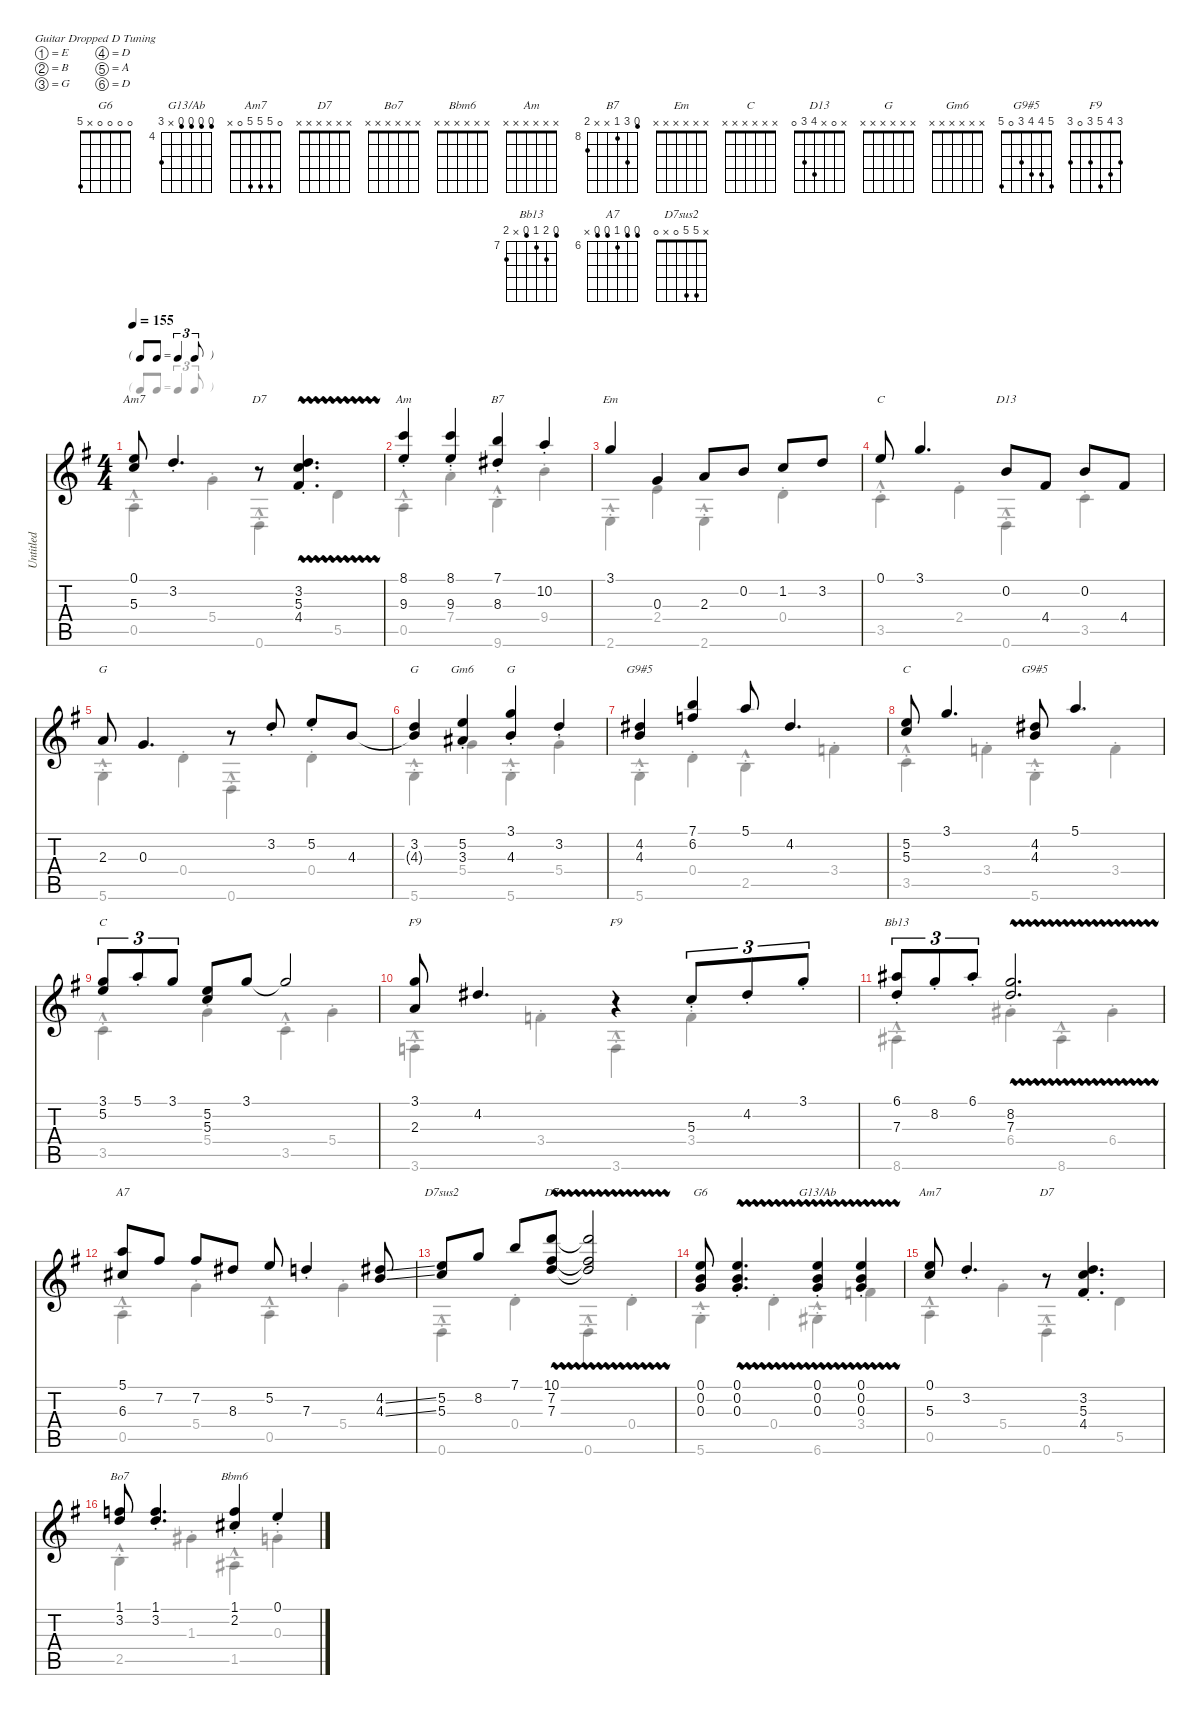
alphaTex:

\defaultSystemsLayout 4
\hideDynamics
\bracketExtendMode nobrackets
\otherSystemsTrackNameOrientation horizontal
\track ("Untitled" "Untitled") {instrument acousticguitarsteel}
\staff {score tabs}
\tuning (E4 B3 G3 D3 A2 D2)
\chord ("G6" 0 0 0 0 x 5)
\chord ("G13/Ab" 3 3 3 3 x 6) {firstfret 4}
\chord ("Am7" 0 5 5 5 0 x)
\chord ("D7" x x x x x x)
\chord ("Bo7" x x x x x x)
\chord ("Bbm6" x x x x x x)
\chord ("Am" x x x x x x)
\chord ("B7" 7 10 8 x x 9) {firstfret 8}
\chord ("Em" x x x x x x)
\chord ("C" x x x x x x)
\chord ("D13" x 0 x 4 3 0)
\chord ("G" x x x x x x)
\chord ("Gm6" x x x x x x)
\chord ("G9#5" 5 4 4 3 0 5)
\chord ("F9" 3 4 5 3 0 3)
\chord ("Bb13" 6 8 7 6 x 8) {firstfret 7}
\chord ("A7" 5 5 6 5 5 x) {firstfret 6}
\chord ("D7sus2" x 5 5 0 x 0)
\voice
\ts (4 4)
\tf triplet8th
\tempo 155
\clef g2
\ks g
(0.1{acc forcenatural} 5.3{acc forcenatural}).8{ch "Am7" dy mf beam Up} 3.2{st acc forcenatural}.4{d beam Up} r.8{ch "D7" beam Up} (3.2{vw st acc forcenatural} 5.3{vw st acc forcenatural} 4.4{vw st acc #}).4{d beam Up} |
(8.1{st acc forcenatural} 9.3{st acc forcenatural}).4{ch "Am" beam Up} (8.1{st acc forcenatural} 9.3{st acc forcenatural}).4{beam Up} (7.1{st acc forcenatural} 8.3{st acc #}).4{ch "B7" beam Up} 10.2{st acc forcenatural}.4{beam Up} |
3.1{acc forcenatural}.4{ch "Em" beam Up} 0.3{acc forcenatural}.4{beam Up} 2.3{acc forcenatural}.8{beam Up} 0.2{acc forcenatural}.8{beam Up} 1.2{acc forcenatural}.8{beam Up} 3.2{acc forcenatural}.8{beam Up} |
0.1{acc forcenatural}.8{ch "C" beam Up} 3.1{acc forcenatural}.4{d beam Up} 0.2{acc forcenatural}.8{ch "D13" beam Up} 4.4{acc #}.8{beam Up} 0.2{acc forcenatural}.8{beam Up} 4.4{acc #}.8{beam Up} |
2.3{acc forcenatural}.8{ch "G" beam Up} 0.3{acc forcenatural}.4{d beam Up} r.8{beam Up} 3.2{st acc forcenatural}.8{beam Up} 5.2{st acc forcenatural}.8{beam Up} 4.3{acc forcenatural}.8{beam Up} |
(3.2{acc forcenatural} 4.3{t acc forcenatural}).4{ch "G" beam Up} (5.2{st acc forcenatural} 3.3{st acc #}).4{ch "Gm6" beam Up} (3.1{st acc forcenatural} 4.3{st acc forcenatural}).4{ch "G" beam Up} 3.2{st acc forcenatural}.4{beam Up} |
(4.2{acc #} 4.3{acc forcenatural}).4{ch "G9#5" beam Up} (7.1{acc forcenatural} 6.2{acc forcenatural}).4{beam Up} 5.1{acc forcenatural}.8{beam Up} 4.2{acc #}.4{d beam Up} |
(5.2{acc forcenatural} 5.3{acc forcenatural}).8{ch "C" beam Up} 3.1{acc forcenatural}.4{d beam Up} (4.2{acc #} 4.3{acc forcenatural}).8{ch "G9#5" beam Up} 5.1{acc forcenatural}.4{d beam Up} |
(3.1{acc forcenatural} 5.2{acc forcenatural}).8{tu (3 2) ch "C" beam Up} 5.1{st acc forcenatural}.8{tu (3 2) beam Up} 3.1{acc forcenatural}.8{tu (3 2) beam Up} (5.2{acc forcenatural} 5.3{acc forcenatural}).8{beam Up} 3.1{acc forcenatural}.8{beam Up} 3.1{t acc forcenatural}.2{beam Up} |
(3.1{acc forcenatural} 2.3{acc forcenatural}).8{ch "F9" beam Up} 4.2{acc #}.4{d beam Up} r.4{ch "F9" beam Up} 5.3{st acc forcenatural}.8{tu (3 2) beam Up} 4.2{st acc #}.8{tu (3 2) beam Up} 3.1{st acc forcenatural}.8{tu (3 2) beam Up} |
(6.1{st acc #} 7.3{st acc forcenatural}).8{tu (3 2) ch "Bb13" beam Up} 8.2{st acc forcenatural}.8{tu (3 2) beam Up} 6.1{st acc #}.8{tu (3 2) beam Up} (8.2{vw acc forcenatural} 7.3{vw acc forcenatural}).2{d beam Up} |
(5.1{acc forcenatural} 6.3{acc #}).8{ch "A7" beam Up} 7.2{acc #}.8{beam Up} 7.2{acc #}.8{beam Up} 8.3{acc #}.8{beam Up} 5.2{acc forcenatural}.8{beam Up} 7.3{st acc forcenatural}.4{beam Up} (4.2{ss acc #} 4.3{ss acc forcenatural}).8{beam Up} |
(5.2{acc forcenatural} 5.3{acc forcenatural}).8{ch "D7sus2" beam Up} 8.2{acc forcenatural}.8{beam Up} 7.1{acc forcenatural}.8{beam Up} (10.1{vw acc forcenatural} 7.2{vw acc #} 7.3{vw acc forcenatural}).8{ch "D7" beam Up} (10.1{vw t acc forcenatural} 7.2{vw t acc #} 7.3{vw t acc forcenatural}).2{beam Up} |
(0.1{acc forcenatural} 0.2{acc forcenatural} 0.3{acc forcenatural}).8{ch "G6" beam Up} (0.1{vw st acc forcenatural} 0.2{vw st acc forcenatural} 0.3{vw st acc forcenatural}).4{d beam Up} (0.1{vw st acc forcenatural} 0.2{vw st acc forcenatural} 0.3{vw st acc forcenatural}).4{ch "G13/Ab" beam Up} (0.1{vw st acc forcenatural} 0.2{vw st acc forcenatural} 0.3{vw st acc forcenatural}).4{beam Up} |
(0.1{acc forcenatural} 5.3{acc forcenatural}).8{ch "Am7" beam Up} 3.2{st acc forcenatural}.4{d beam Up} r.8{ch "D7" beam Up} (3.2{st acc forcenatural} 5.3{st acc forcenatural} 4.4{st acc #}).4{d beam Up} |
(1.1{acc forcenatural} 3.2{acc forcenatural}).8{ch "Bo7" beam Up} (1.1{st acc forcenatural} 3.2{st acc forcenatural}).4{d beam Up} (1.1{st acc forcenatural} 2.2{st acc #}).4{ch "Bbm6" beam Up} 0.1{st acc forcenatural}.4{beam Up}
\voice
\clef g2
\ottava regular
\simile none
\ks g
0.5{hac st acc forcenatural}.4{dy mf beam Down} 5.4{st acc forcenatural}.4{beam Down} 0.6{hac st acc forcenatural}.4{beam Down} 5.5{acc forcenatural}.4{beam Down} |
0.5{hac st acc forcenatural}.4{beam Down} 7.4{st acc forcenatural}.4{beam Down} 9.6{hac st acc forcenatural}.4{beam Down} 9.4{st acc forcenatural}.4{beam Down} |
2.6{hac st acc forcenatural}.4{beam Down} 2.4{st acc forcenatural}.4{beam Down} 2.6{hac st acc forcenatural}.4{beam Down} 0.4{st acc forcenatural}.4{beam Down} |
3.5{hac st acc forcenatural}.4{beam Down} 2.4{st acc forcenatural}.4{beam Down} 0.6{hac st acc forcenatural}.4{beam Down} 3.5{st acc forcenatural}.4{beam Down} |
5.6{hac st acc forcenatural}.4{beam Down} 0.4{st acc forcenatural}.4{beam Down} 0.6{hac st acc forcenatural}.4{beam Down} 0.4{st acc forcenatural}.4{beam Down} |
5.6{hac st acc forcenatural}.4{beam Down} 5.4{st acc forcenatural}.4{beam Down} 5.6{hac st acc forcenatural}.4{beam Down} 5.4{st acc forcenatural}.4{beam Down} |
5.6{hac st acc forcenatural}.4{beam Down} 0.4{st acc forcenatural}.4{beam Down} 2.5{hac st acc forcenatural}.4{beam Down} 3.4{st acc forcenatural}.4{beam Down} |
3.5{hac st acc forcenatural}.4{beam Down} 3.4{st acc forcenatural}.4{beam Down} 5.6{hac st acc forcenatural}.4{beam Down} 3.4{st acc forcenatural}.4{beam Down} |
3.5{hac st acc forcenatural}.4{beam Down} 5.4{st acc forcenatural}.4{beam Down} 3.5{hac st acc forcenatural}.4{beam Down} 5.4{st acc forcenatural}.4{beam Down} |
3.6{hac st acc forcenatural}.4{beam Down} 3.4{st acc forcenatural}.4{beam Down} 3.6{hac st acc forcenatural}.4{beam Down} 3.4{st acc forcenatural}.4{beam Down} |
8.6{hac st acc #}.4{beam Down} 6.4{st acc #}.4{beam Down} 8.6{hac st acc #}.4{beam Down} 6.4{st acc #}.4{beam Down} |
0.5{hac st acc forcenatural}.4{beam Down} 5.4{st acc forcenatural}.4{beam Down} 0.5{hac st acc forcenatural}.4{beam Down} 5.4{st acc forcenatural}.4{beam Down} |
0.6{hac st acc forcenatural}.4{beam Down} 0.4{st acc forcenatural}.4{beam Down} 0.6{hac st acc forcenatural}.4{beam Down} 0.4{st acc forcenatural}.4{beam Down} |
5.6{hac st acc forcenatural}.4{beam Down} 0.4{st acc forcenatural}.4{beam Down} 6.6{hac st acc #}.4{beam Down} 3.4{st acc forcenatural}.4{beam Down} |
0.5{hac st acc forcenatural}.4{beam Down} 5.4{st acc forcenatural}.4{beam Down} 0.6{hac st acc forcenatural}.4{beam Down} 5.5{acc forcenatural}.4{beam Down} |
2.5{hac st acc forcenatural}.4{beam Down} 1.3{st acc #}.4{beam Down} 1.5{hac st acc #}.4{beam Down} 0.3{st acc forcenatural}.4{beam Down}
